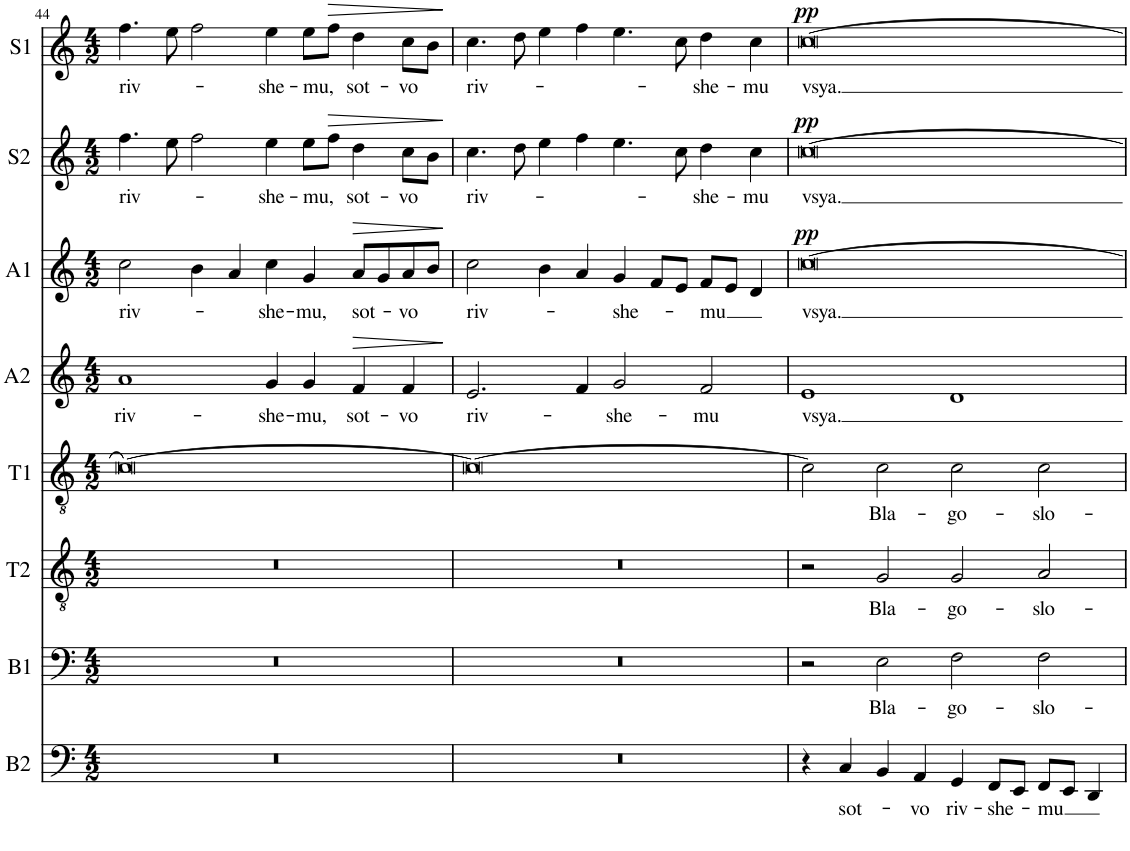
**kern	**text	**kern	**text	**kern	**text	**kern	**text	**kern	**text	**dynam	**kern	**text	**dynam	**kern	**text	**dynam	**kern	**text	**dynam
*part8	*part8	*part7	*part7	*part6	*part6	*part5	*part5	*part4	*part4	*part4	*part3	*part3	*part3	*part2	*part2	*part2	*part1	*part1	*part1
*staff8	*staff8	*staff7	*staff7	*staff6	*staff6	*staff5	*staff5	*staff4	*staff4	*staff4	*staff3	*staff3	*staff3	*staff2	*staff2	*staff2	*staff1	*staff1	*staff1
*I"Bass 2	*	*I"Bass 1	*	*I"Ténor 2	*	*I"Ténor 1	*	*I"Alto 2	*	*	*I"Alto 1	*	*	*I"Soprano 2	*	*	*I"Soprano 1	*	*
*I'B2	*	*I'B1	*	*I'T2	*	*I'T1	*	*I'A2	*	*	*I'A1	*	*	*I'S2	*	*	*I'S1	*	*
!!LO:PB:g=z
*clefF4	*	*clefF4	*	*clefGv2	*	*clefGv2	*	*clefG2	*	*	*clefG2	*	*	*clefG2	*	*	*clefG2	*	*
*k[]	*	*k[]	*	*k[]	*	*k[]	*	*k[]	*	*	*k[]	*	*	*k[]	*	*	*k[]	*	*
*M4/2	*	*M4/2	*	*M4/2	*	*M4/2	*	*M4/2	*	*	*M4/2	*	*	*M4/2	*	*	*M4/2	*	*
=44	=44	=44	=44	=44	=44	=44	=44	=44	=44	=44	=44	=44	=44	=44	=44	=44	=44	=44	=44
!	!	!	!	!	!	!	!	!	!LO:LY:b	!	!	!LO:LY:b	!	!	!LO:LY:b	!	!	!LO:LY:b	!
0r	.	0r	.	0r	.	0c_	.	1a	riv-	.	2cc\	riv-	.	4.ff\	riv-	.	4.ff\	riv-	.
.	.	.	.	.	.	.	.	.	.	.	.	.	.	8ee\	.	.	8ee\	.	.
.	.	.	.	.	.	.	.	.	.	.	4b\	.	.	2ff\	.	.	2ff\	.	.
.	.	.	.	.	.	.	.	.	.	.	4a/	.	.	.	.	.	.	.	.
!	!	!	!	!	!	!	!	!	!LO:LY:b	!	!	!LO:LY:b	!	!	!LO:LY:b	!	!	!LO:LY:b	!
.	.	.	.	.	.	.	.	4g/	-she-	.	4cc\	-she-	.	4ee\	-she-	.	4ee\	-she-	.
!	!	!	!	!	!	!	!	!	!LO:LY:b	!	!	!LO:LY:b	!	!	!LO:LY:b	!	!	!LO:LY:b	!
.	.	.	.	.	.	.	.	4g/	-mu,	.	4g/	-mu,	.	8ee\L	-mu,	.	8ee\L	-mu,	.
!	!	!	!	!	!	!	!	!	!	!	!	!	!	!	!	!LO:HP:b	!	!	!LO:HP:b
.	.	.	.	.	.	.	.	.	.	.	.	.	.	8ff\J	.	>	8ff\J	.	>
!	!	!	!	!	!	!	!	!	!LO:LY:b	!LO:HP:b	!	!LO:LY:b	!LO:HP:b	!	!LO:LY:b	!	!	!LO:LY:b	!
.	.	.	.	.	.	.	.	4f/	sot-	>	8a/L	sot-	>	4dd\	sot-	.	4dd\	sot-	.
.	.	.	.	.	.	.	.	.	.	.	8g/	.	.	.	.	.	.	.	.
!	!	!	!	!	!	!	!	!	!LO:LY:b	!	!	!LO:LY:b	!	!	!LO:LY:b	!	!	!LO:LY:b	!
.	.	.	.	.	.	.	.	4f/	-vo	.	8a/	-vo	.	8cc\L	-vo	.	8cc\L	-vo	.
.	.	.	.	.	.	.	.	.	.	.	8b/J	.	.	8b\J	.	.	8b\J	.	.
.	.	.	.	.	.	.	.	.	.	]	.	.	]	.	.	]	.	.	]
=45	=45	=45	=45	=45	=45	=45	=45	=45	=45	=45	=45	=45	=45	=45	=45	=45	=45	=45	=45
!	!	!	!	!	!	!	!	!	!LO:LY:b	!	!	!LO:LY:b	!	!	!LO:LY:b	!	!	!LO:LY:b	!
0r	.	0r	.	0r	.	0c_	.	2.e/	riv-	.	2cc\	-riv-	.	4.cc\	-riv-	.	4.cc\	-riv-	.
.	.	.	.	.	.	.	.	.	.	.	.	.	.	8dd\	.	.	8dd\	.	.
.	.	.	.	.	.	.	.	.	.	.	4b\	.	.	4ee\	.	.	4ee\	.	.
.	.	.	.	.	.	.	.	4f/	.	.	4a/	.	.	4ff\	.	.	4ff\	.	.
!	!	!	!	!	!	!	!	!	!LO:LY:b	!	!	!LO:LY:b	!	!	!	!	!	!	!
.	.	.	.	.	.	.	.	2g/	-she-	.	4g/	-she-	.	4.ee\	.	.	4.ee\	.	.
.	.	.	.	.	.	.	.	.	.	.	8f/L	.	.	.	.	.	.	.	.
.	.	.	.	.	.	.	.	.	.	.	8e/J	.	.	8cc\	.	.	8cc\	.	.
!	!	!	!	!	!	!	!	!	!LO:LY:b	!	!	!LO:LY:b	!	!	!LO:LY:b	!	!	!LO:LY:b	!
.	.	.	.	.	.	.	.	2f/	-mu	.	8f/L	-mu	.	4dd\	-she-	.	4dd\	-she-	.
.	.	.	.	.	.	.	.	.	.	.	8e/J	.	.	.	.	.	.	.	.
!	!	!	!	!	!	!	!	!	!	!	!	!	!	!	!LO:LY:b	!	!	!LO:LY:b	!
.	.	.	.	.	.	.	.	.	.	.	4d/	.	.	4cc\	-mu	.	4cc\	-mu	.
=46	=46	=46	=46	=46	=46	=46	=46	=46	=46	=46	=46	=46	=46	=46	=46	=46	=46	=46	=46
!	!	!	!	!	!	!	!	!	!LO:LY:b	!	!	!LO:LY:b	!LO:DY:a	!	!LO:LY:b	!LO:DY:a	!	!LO:LY:b	!LO:DY:a
4r	.	2r	.	2r	.	2c\]	.	1e	vsya.	.	[0cc	vsya.	pp	[0cc	vsya.	pp	[0cc	vsya.	pp
!	!LO:LY:b	!	!	!	!	!	!	!	!	!	!	!	!	!	!	!	!	!	!
4C/	sot-	.	.	.	.	.	.	.	.	.	.	.	.	.	.	.	.	.	.
!	!	!	!LO:LY:b	!	!LO:LY:b	!	!LO:LY:b	!	!	!	!	!	!	!	!	!	!	!	!
4BB/	.	2E\	Bla-	2G/	Bla-	2c\	Bla-	.	.	.	.	.	.	.	.	.	.	.	.
!	!LO:LY:b	!	!	!	!	!	!	!	!	!	!	!	!	!	!	!	!	!	!
4AA/	-vo	.	.	.	.	.	.	.	.	.	.	.	.	.	.	.	.	.	.
!	!LO:LY:b	!	!LO:LY:b	!	!LO:LY:b	!	!LO:LY:b	!	!	!	!	!	!	!	!	!	!	!	!
4GG/	riv-	2F\	-go-	2G/	-go-	2c\	-go-	1d	.	.	.	.	.	.	.	.	.	.	.
!	!LO:LY:b	!	!	!	!	!	!	!	!	!	!	!	!	!	!	!	!	!	!
8FF/L	-she-	.	.	.	.	.	.	.	.	.	.	.	.	.	.	.	.	.	.
8EE/J	.	.	.	.	.	.	.	.	.	.	.	.	.	.	.	.	.	.	.
!	!LO:LY:b	!	!LO:LY:b	!	!LO:LY:b	!	!LO:LY:b	!	!	!	!	!	!	!	!	!	!	!	!
8FF/L	-mu	2F\	-slo-	2A/	-slo-	2c\	-slo-	.	.	.	.	.	.	.	.	.	.	.	.
8EE/J	.	.	.	.	.	.	.	.	.	.	.	.	.	.	.	.	.	.	.
4DD/	.	.	.	.	.	.	.	.	.	.	.	.	.	.	.	.	.	.	.
=	=	=	=	=	=	=	=	=	=	=	=	=	=	=	=	=	=	=	=
*-	*-	*-	*-	*-	*-	*-	*-	*-	*-	*-	*-	*-	*-	*-	*-	*-	*-	*-	*-
